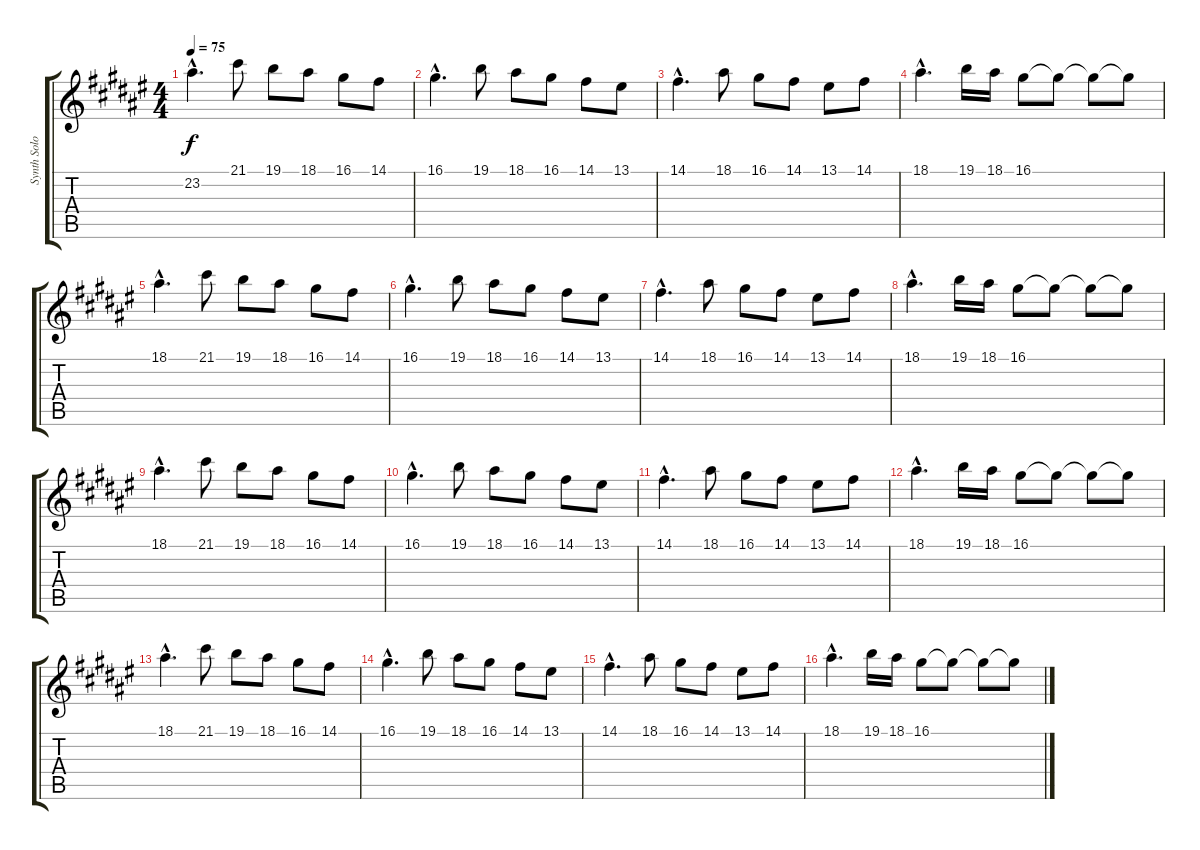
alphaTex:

\track ("Synth Solo JOHANSSON" "Synth Solo") {instrument lead2sawtooth}
\staff {score tabs}
\tuning (E4 B3 G3 D3 A2 E2) {hide}
\ts (4 4)
\tempo 75
\clef g2
\ks d#minor
23.2{hac}.4{d dy f instrument lead2sawtooth} 21.1.8 19.1.8 18.1.8 16.1.8 14.1.8 |
16.1{hac}.4{d} 19.1.8 18.1.8 16.1.8 14.1.8 13.1.8 |
14.1{hac}.4{d} 18.1.8 16.1.8 14.1.8 13.1.8 14.1.8 |
18.1{hac}.4{d} 19.1.16 18.1.16 16.1.8 16.1{t}.8 16.1{t}.8 16.1{t}.8 |
18.1{hac}.4{d} 21.1.8 19.1.8 18.1.8 16.1.8 14.1.8 |
16.1{hac}.4{d} 19.1.8 18.1.8 16.1.8 14.1.8 13.1.8 |
14.1{hac}.4{d} 18.1.8 16.1.8 14.1.8 13.1.8 14.1.8 |
18.1{hac}.4{d} 19.1.16 18.1.16 16.1.8 16.1{t}.8 16.1{t}.8 16.1{t}.8 |
18.1{hac}.4{d} 21.1.8 19.1.8 18.1.8 16.1.8 14.1.8 |
16.1{hac}.4{d} 19.1.8 18.1.8 16.1.8 14.1.8 13.1.8 |
14.1{hac}.4{d} 18.1.8 16.1.8 14.1.8 13.1.8 14.1.8 |
18.1{hac}.4{d} 19.1.16 18.1.16 16.1.8 16.1{t}.8 16.1{t}.8 16.1{t}.8 |
18.1{hac}.4{d} 21.1.8 19.1.8 18.1.8 16.1.8 14.1.8 |
16.1{hac}.4{d} 19.1.8 18.1.8 16.1.8 14.1.8 13.1.8 |
14.1{hac}.4{d} 18.1.8 16.1.8 14.1.8 13.1.8 14.1.8 |
18.1{hac}.4{d} 19.1.16 18.1.16 16.1.8 16.1{t}.8 16.1{t}.8 16.1{t}.8
